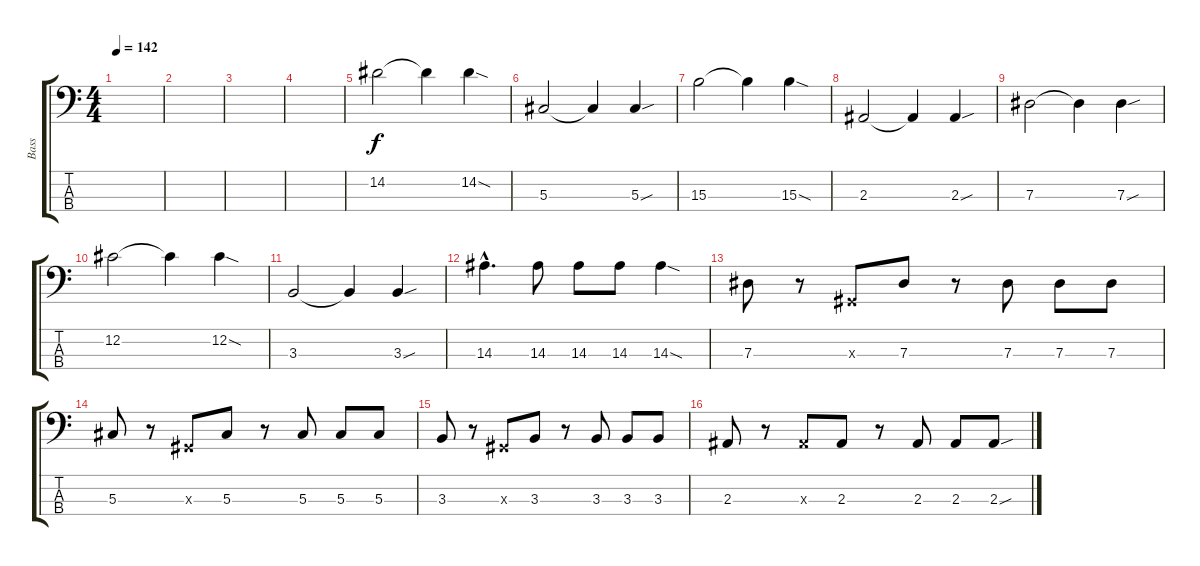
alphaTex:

\track ("Bass" "Bass") {instrument electricbassfinger}
\staff {score tabs}
\tuning (Gb2 Db2 Ab1 Eb1) {hide}
\ts (4 4)
\tempo 142
\clef f4
\ks c
|
|
|
|
14.2.2 14.2{t}.4 14.2{sod}.4 |
5.3.2 5.3{t}.4 5.3{sou}.4 |
15.3.2 15.3{t}.4 15.3{sod}.4 |
2.3.2 2.3{t}.4 2.3{sou}.4 |
7.3.2 7.3{t}.4 7.3{sou}.4 |
12.2.2 12.2{t}.4 12.2{sod}.4 |
3.3.2 3.3{t}.4 3.3{sou}.4 |
14.3{hac}.4{d} 14.3.8 14.3.8 14.3.8 14.3{sod}.4 |
7.3.8 r.8 0.3{x}.8 7.3.8 r.8 7.3.8 7.3.8 7.3.8 |
5.3.8 r.8 0.3{x}.8 5.3.8 r.8 5.3.8 5.3.8 5.3.8 |
3.3.8 r.8 0.3{x}.8 3.3.8 r.8 3.3.8 3.3.8 3.3.8 |
2.3.8 r.8 2.3{x}.8 2.3.8 r.8 2.3.8 2.3.8 2.3{sou}.8
